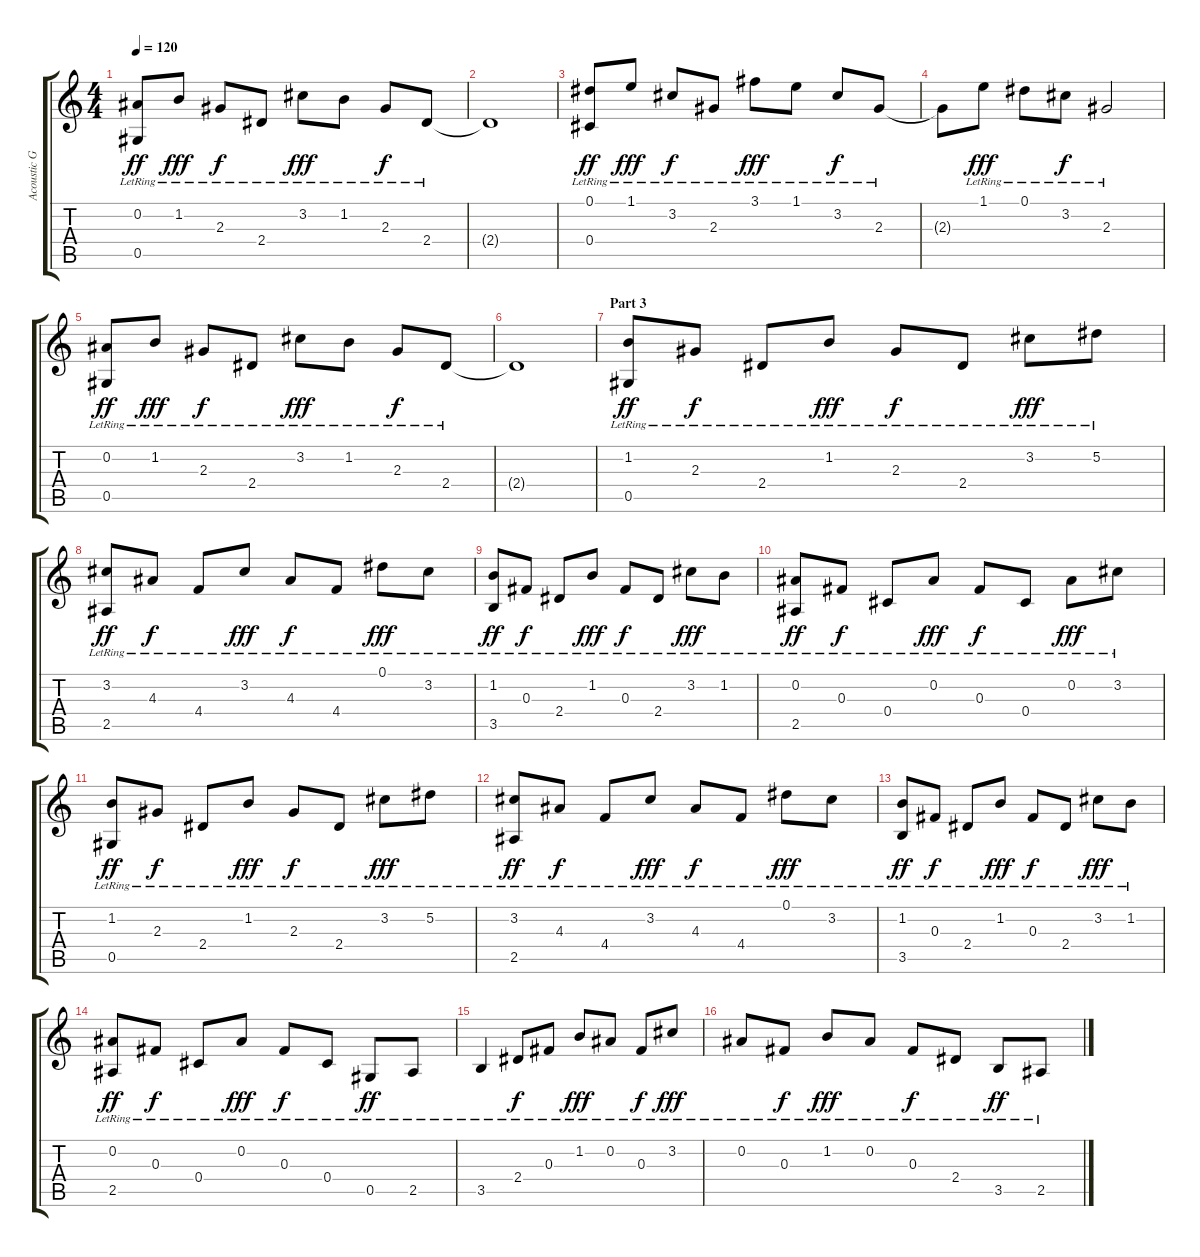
\track ("Acoustic Guitar I (Effect)" "Acoustic G") {instrument acousticguitarnylon}
\staff {score tabs}
\tuning (Eb4 Bb3 Gb3 Db3 Ab2 Eb2) {hide}
\ts (4 4)
\tempo 120
\clef g2
\ks c
(0.2{lr} 0.5{lr}).8{dy ff} 1.2{lr}.8{dy fff} 2.3{lr}.8{dy f} 2.4{lr}.8 3.2{lr}.8{dy fff} 1.2{lr}.8 2.3{lr}.8{dy f} 2.4{lr}.8 |
2.4{t}.1 |
(0.1{lr} 0.4{lr}).8{dy ff} 1.1{lr}.8{dy fff} 3.2{lr}.8{dy f} 2.3{lr}.8 3.1{lr}.8{dy fff} 1.1{lr}.8 3.2{lr}.8{dy f} 2.3{lr}.8 |
2.3{t}.8 1.1{lr}.8{dy fff} 0.1{lr}.8 3.2{lr}.8{dy f} 2.3{lr}.2 |
(0.2{lr} 0.5{lr}).8{dy ff} 1.2{lr}.8{dy fff} 2.3{lr}.8{dy f} 2.4{lr}.8 3.2{lr}.8{dy fff} 1.2{lr}.8 2.3{lr}.8{dy f} 2.4{lr}.8 |
2.4{t}.1 |
\section ("" "Part 3")
(1.2{lr} 0.5{lr}).8{dy ff} 2.3{lr}.8{dy f} 2.4{lr}.8 1.2{lr}.8{dy fff} 2.3{lr}.8{dy f} 2.4{lr}.8 3.2{lr}.8{dy fff} 5.2{lr}.8 |
(3.2{lr} 2.5{lr}).8{dy ff} 4.3{lr}.8{dy f} 4.4{lr}.8 3.2{lr}.8{dy fff} 4.3{lr}.8{dy f} 4.4{lr}.8 0.1{lr}.8{dy fff} 3.2{lr}.8 |
(1.2{lr} 3.5{lr}).8{dy ff} 0.3{lr}.8{dy f} 2.4{lr}.8 1.2{lr}.8{dy fff} 0.3{lr}.8{dy f} 2.4{lr}.8 3.2{lr}.8{dy fff} 1.2{lr}.8 |
(0.2{lr} 2.5{lr}).8{dy ff} 0.3{lr}.8{dy f} 0.4{lr}.8 0.2{lr}.8{dy fff} 0.3{lr}.8{dy f} 0.4{lr}.8 0.2{lr}.8{dy fff} 3.2{lr}.8 |
(1.2{lr} 0.5{lr}).8{dy ff} 2.3{lr}.8{dy f} 2.4{lr}.8 1.2{lr}.8{dy fff} 2.3{lr}.8{dy f} 2.4{lr}.8 3.2{lr}.8{dy fff} 5.2{lr}.8 |
(3.2{lr} 2.5{lr}).8{dy ff} 4.3{lr}.8{dy f} 4.4{lr}.8 3.2{lr}.8{dy fff} 4.3{lr}.8{dy f} 4.4{lr}.8 0.1{lr}.8{dy fff} 3.2{lr}.8 |
(1.2{lr} 3.5{lr}).8{dy ff} 0.3{lr}.8{dy f} 2.4{lr}.8 1.2{lr}.8{dy fff} 0.3{lr}.8{dy f} 2.4{lr}.8 3.2{lr}.8{dy fff} 1.2{lr}.8 |
(0.2{lr} 2.5{lr}).8{dy ff} 0.3{lr}.8{dy f} 0.4{lr}.8 0.2{lr}.8{dy fff} 0.3{lr}.8{dy f} 0.4{lr}.8 0.5{lr}.8{dy ff} 2.5{lr}.8 |
3.5{lr}.4 2.4{lr}.8{dy f} 0.3{lr}.8 1.2{lr}.8{dy fff} 0.2{lr}.8 0.3{lr}.8{dy f} 3.2{lr}.8{dy fff} |
0.2{lr}.8 0.3{lr}.8{dy f} 1.2{lr}.8{dy fff} 0.2{lr}.8 0.3{lr}.8{dy f} 2.4{lr}.8 3.5{lr}.8{dy ff} 2.5{lr}.8
